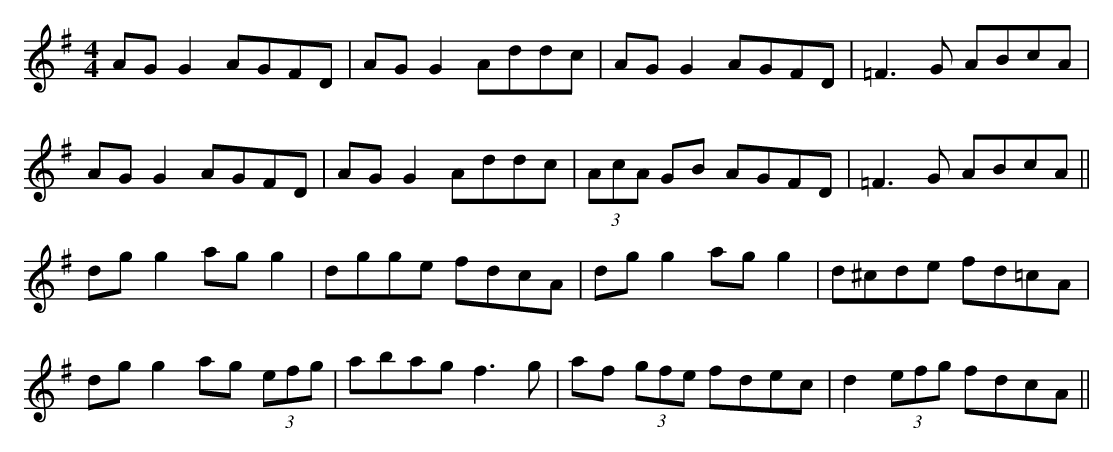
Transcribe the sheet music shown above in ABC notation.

X:1
M:4/4
K:G
AG G2 AGFD|AG G2 Addc|AG G2 AGFD|=F3G ABcA|
AG G2 AGFD|AG G2 Addc|(3AcA GB AGFD|=F3G ABcA||
dg g2 ag g2|dgge fdcA|dg g2 ag g2|d^cde fd=cA|
dg g2 ag (3efg|abag f3g|af (3gfe fdec|d2 (3efg fdcA||
